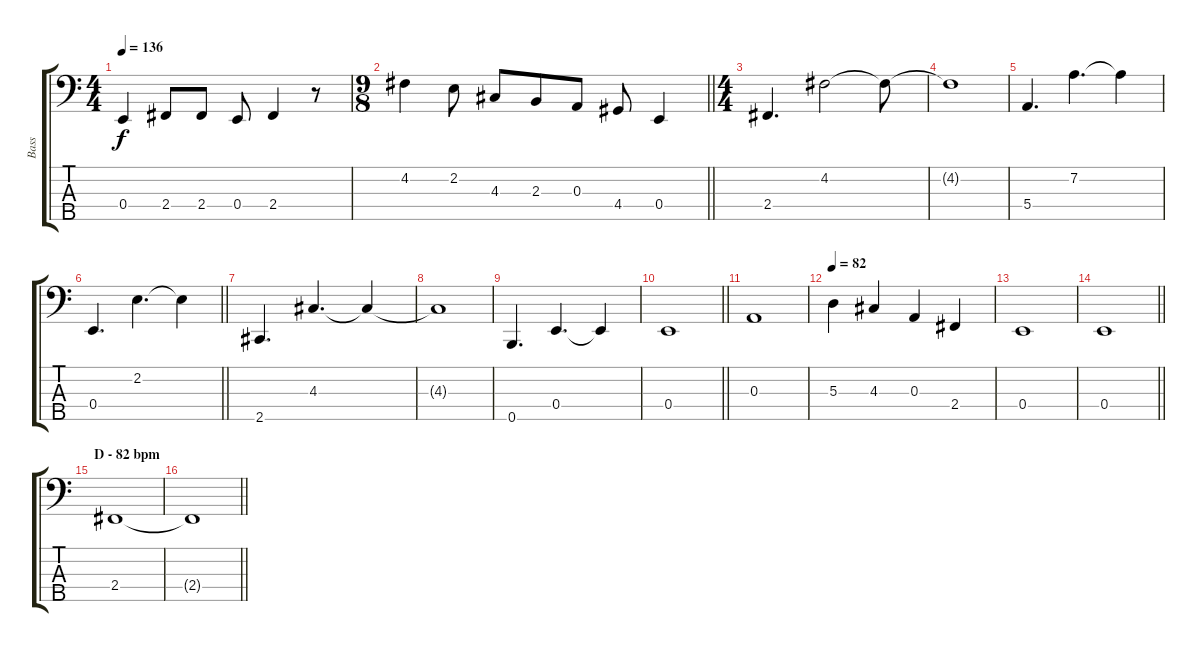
\track ("Bass" "Bass") {instrument electricbassfinger}
\staff {score tabs}
\tuning (G2 D2 A1 E1 B0) {hide}
\ts (4 4)
\tempo 136
\clef f4
\ks c
0.4.4{dy f} 2.4.8 2.4.8 0.4.8 2.4.4 r.8 |
\ts (9 8)
\barLineRight lightlight
4.2.4 2.2.8 4.3.8 2.3.8 0.3.8 4.4.8 0.4.4 |
\ts (4 4)
\section ("" "")
2.4.4{d} 4.2.2 4.2{t}.8 |
4.2{t}.1 |
5.4.4{d} 7.2.4{d} 7.2{t}.4 |
\barLineRight lightlight
0.4.4{d} 2.2.4{d} 2.2{t}.4 |
2.5.4{d} 4.3.4{d} 4.3{t}.4 |
4.3{t}.1 |
0.5.4{d} 0.4.4{d} 0.4{t}.4 |
\barLineRight lightlight
0.4.1 |
0.3.1 |
\tempo 82
5.3.4 4.3.4 0.3.4 2.4.4 |
0.4.1 |
\barLineRight lightlight
0.4.1 |
\section ("" "D - 82 bpm")
2.4.1 |
\barLineRight lightlight
2.4{t}.1
